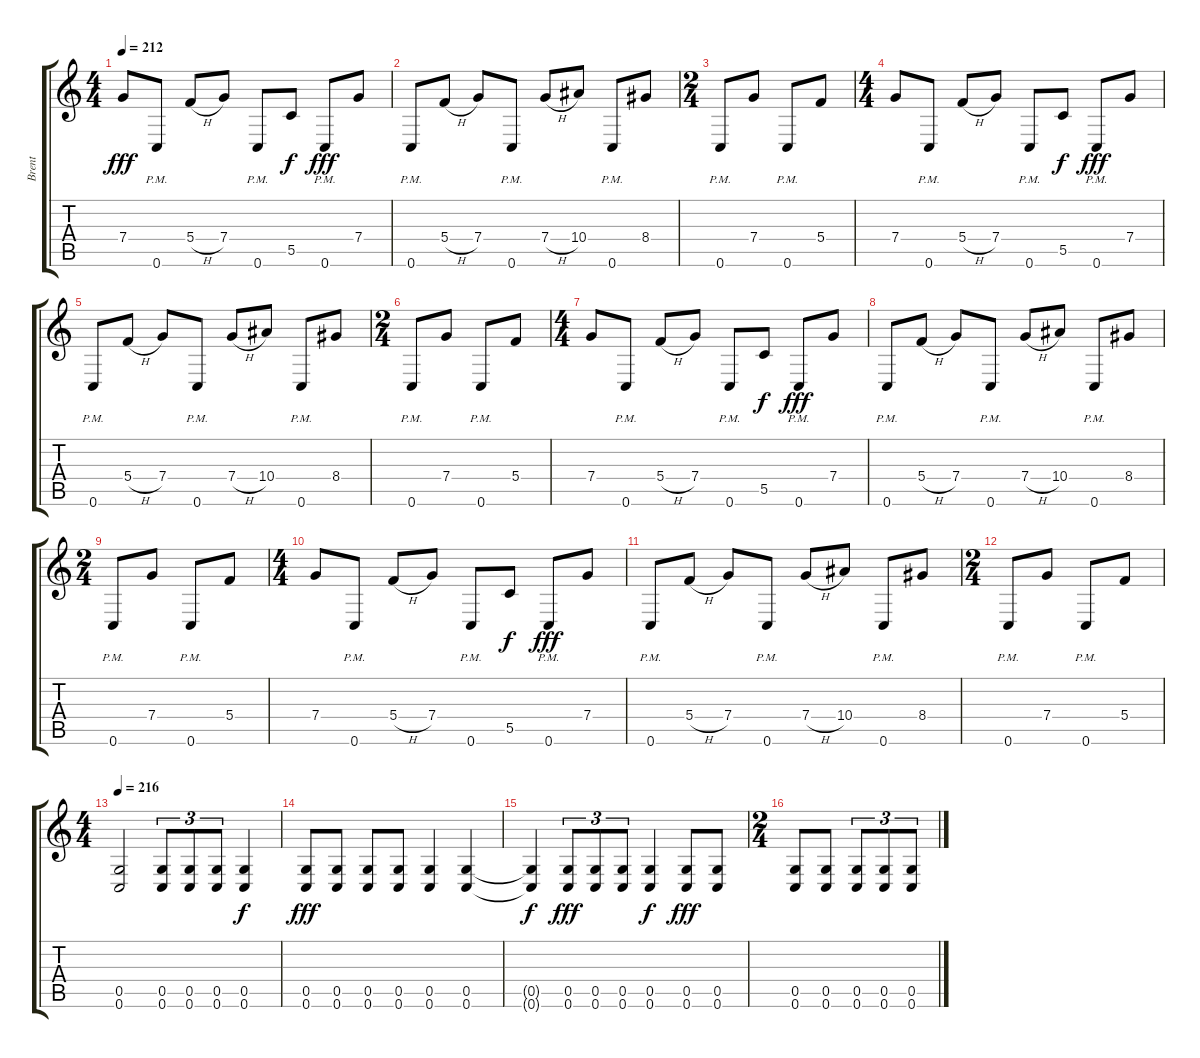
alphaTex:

\track ("Brent" "Brent") {instrument distortionguitar}
\staff {score tabs}
\tuning (D4 A3 F3 C3 G2 C2) {hide}
\ts (4 4)
\tempo 212
\clef g2
\ks c
7.4.8{dy fff} 0.6{pm}.8 5.4{h}.8 7.4.8 0.6{pm}.8 5.5.8{dy f} 0.6{pm}.8{dy fff} 7.4.8 |
0.6{pm}.8 5.4{h}.8 7.4.8 0.6{pm}.8 7.4{h}.8 10.4.8 0.6{pm}.8 8.4.8 |
\ts (2 4)
0.6{pm}.8 7.4.8 0.6{pm}.8 5.4.8 |
\ts (4 4)
7.4.8 0.6{pm}.8 5.4{h}.8 7.4.8 0.6{pm}.8 5.5.8{dy f} 0.6{pm}.8{dy fff} 7.4.8 |
0.6{pm}.8 5.4{h}.8 7.4.8 0.6{pm}.8 7.4{h}.8 10.4.8 0.6{pm}.8 8.4.8 |
\ts (2 4)
0.6{pm}.8 7.4.8 0.6{pm}.8 5.4.8 |
\ts (4 4)
7.4.8 0.6{pm}.8 5.4{h}.8 7.4.8 0.6{pm}.8 5.5.8{dy f} 0.6{pm}.8{dy fff} 7.4.8 |
0.6{pm}.8 5.4{h}.8 7.4.8 0.6{pm}.8 7.4{h}.8 10.4.8 0.6{pm}.8 8.4.8 |
\ts (2 4)
0.6{pm}.8 7.4.8 0.6{pm}.8 5.4.8 |
\ts (4 4)
7.4.8 0.6{pm}.8 5.4{h}.8 7.4.8 0.6{pm}.8 5.5.8{dy f} 0.6{pm}.8{dy fff} 7.4.8 |
0.6{pm}.8 5.4{h}.8 7.4.8 0.6{pm}.8 7.4{h}.8 10.4.8 0.6{pm}.8 8.4.8 |
\ts (2 4)
0.6{pm}.8 7.4.8 0.6{pm}.8 5.4.8 |
\ts (4 4)
\tempo 216
(0.5 0.6).2 (0.5 0.6).8{tu (3 2)} (0.5 0.6).8{tu (3 2)} (0.5 0.6).8{tu (3 2)} (0.5 0.6).4{dy f} |
(0.5 0.6).8{dy fff} (0.5 0.6).8 (0.5 0.6).8 (0.5 0.6).8 (0.5 0.6).4 (0.5 0.6).4 |
(0.5{t} 0.6{t}).4{dy f} (0.5 0.6).8{tu (3 2) dy fff} (0.5 0.6).8{tu (3 2)} (0.5 0.6).8{tu (3 2)} (0.5 0.6).4{dy f} (0.5 0.6).8{dy fff} (0.5 0.6).8 |
\ts (2 4)
(0.5 0.6).8 (0.5 0.6).8 (0.5 0.6).8{tu (3 2)} (0.5 0.6).8{tu (3 2)} (0.5 0.6).8{tu (3 2)}
